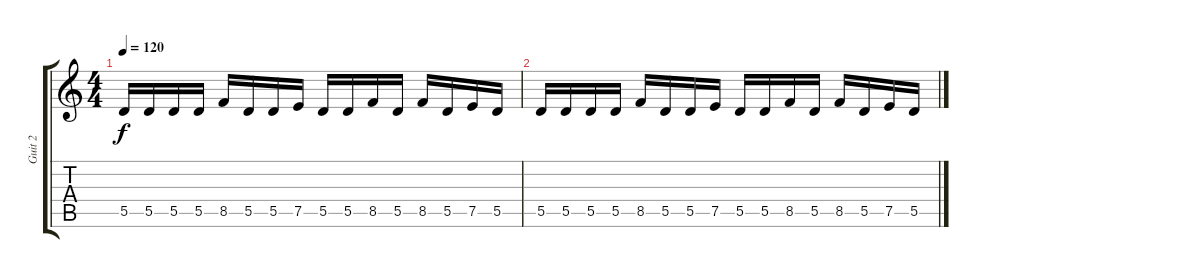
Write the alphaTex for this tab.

\track ("Guit 2" "Guit 2") {instrument distortionguitar}
\staff {score tabs}
\tuning (E4 B3 G3 D3 A2 E2) {hide}
\ts (4 4)
\tempo 120
\clef g2
\ks c
5.5.16{dy f} 5.5.16 5.5.16 5.5.16 8.5.16 5.5.16 5.5.16 7.5.16 5.5.16 5.5.16 8.5.16 5.5.16 8.5.16 5.5.16 7.5.16 5.5.16 |
5.5.16 5.5.16 5.5.16 5.5.16 8.5.16 5.5.16 5.5.16 7.5.16 5.5.16 5.5.16 8.5.16 5.5.16 8.5.16 5.5.16 7.5.16 5.5.16
